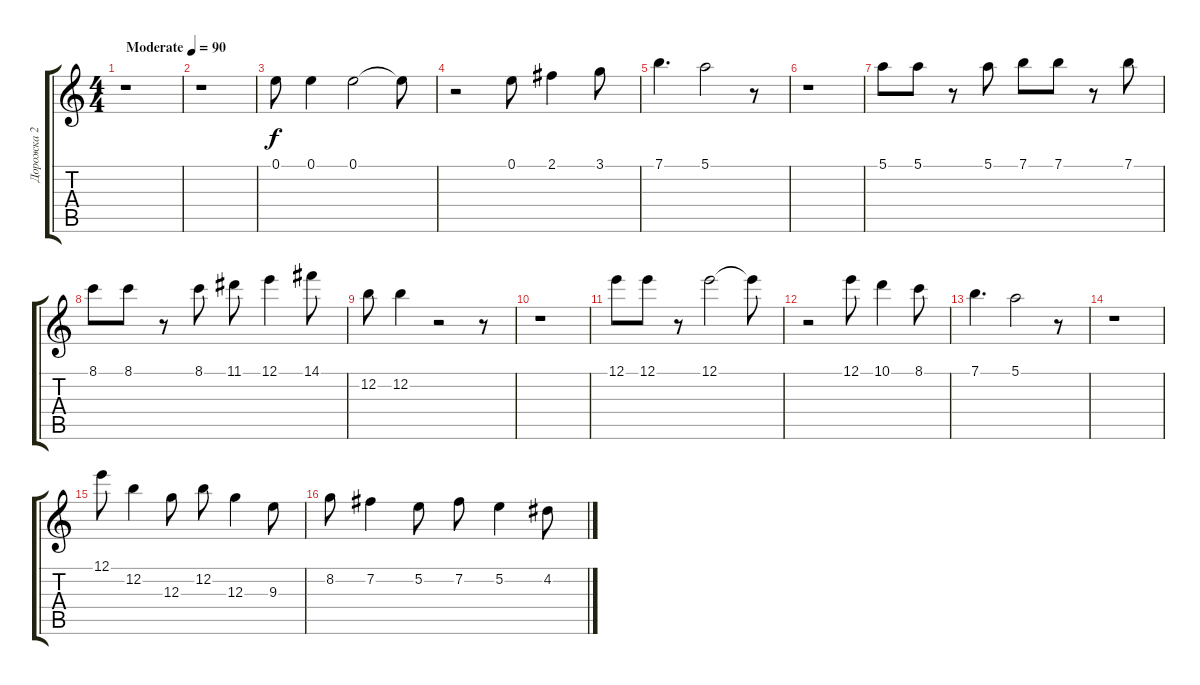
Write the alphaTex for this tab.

\track ("Дорожка 2" "Дорожка 2") {instrument acousticguitarsteel}
\staff {score tabs}
\tuning (E4 B3 G3 D3 A2 E2) {hide}
\ts (4 4)
\tempo (90 "Moderate")
\clef g2
\ks c
r.1{dy f instrument acousticguitarsteel} |
r.1 |
0.1.8 0.1.4 0.1.2 0.1{t}.8 |
r.2 0.1.8 2.1.4 3.1.8 |
7.1.4{d} 5.1.2 r.8 |
r.1 |
5.1.8 5.1.8 r.8 5.1.8 7.1.8 7.1.8 r.8 7.1.8 |
8.1.8 8.1.8 r.8 8.1.8 11.1.8 12.1.4 14.1.8 |
12.2.8 12.2.4 r.2 r.8 |
r.1 |
12.1.8 12.1.8 r.8 12.1.2 12.1{t}.8 |
r.2 12.1.8 10.1.4 8.1.8 |
7.1.4{d} 5.1.2 r.8 |
r.1 |
12.1.8 12.2.4 12.3.8 12.2.8 12.3.4 9.3.8 |
8.2.8 7.2.4 5.2.8 7.2.8 5.2.4 4.2.8
